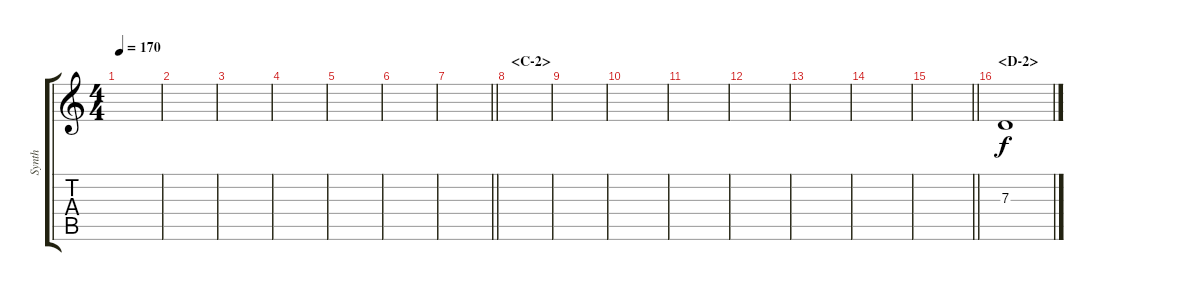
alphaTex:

\track ("Synth" "Synth") {instrument lead2sawtooth}
\staff {score tabs}
\tuning (E4 B3 G3 D3 A2 E2) {hide}
\ts (4 4)
\tempo 170
\clef g2
\ks c
|
|
|
|
|
|
\barLineRight lightlight
|
\section ("" "<C-2>")
|
|
|
|
|
|
|
\barLineRight lightlight
|
\section ("" "<D-2>")
7.3.1
